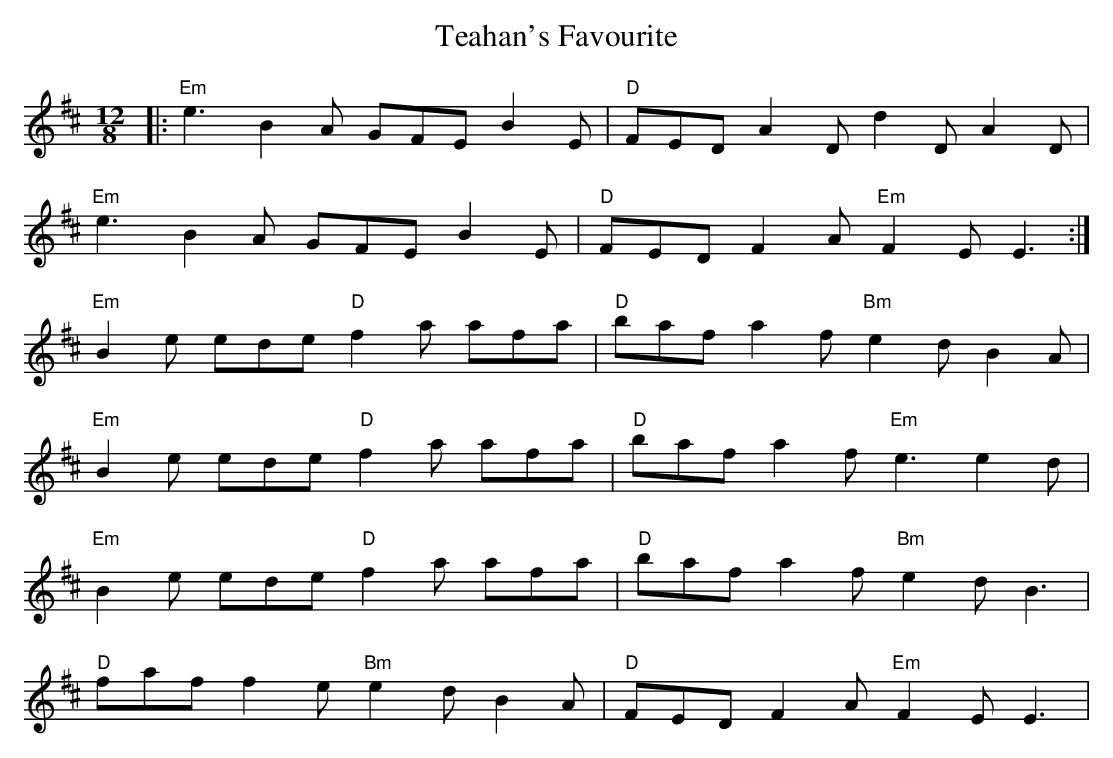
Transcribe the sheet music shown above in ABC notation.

X:1
T: Teahan's Favourite
M: 12/8
L: 1/8
K: Edor
|:"Em"e3B2A GFEB2E|"D"FED A2Dd2DA2D|
"Em"e3B2A GFEB2E|"D"FEDF2A "Em"F2EE3:|
"Em"B2e ede "D" f2 a afa|"D"bafa2f "Bm"e2d B2A|
"Em"B2e ede "D" f2 a afa|"D"bafa2f "Em"e3e2d|
"Em"B2e ede "D" f2 a afa|"D"bafa2f "Bm"e2d B3|
"D"faf f2e "Bm" e2dB2A|"D"FED F2A "Em"F2EE3|
